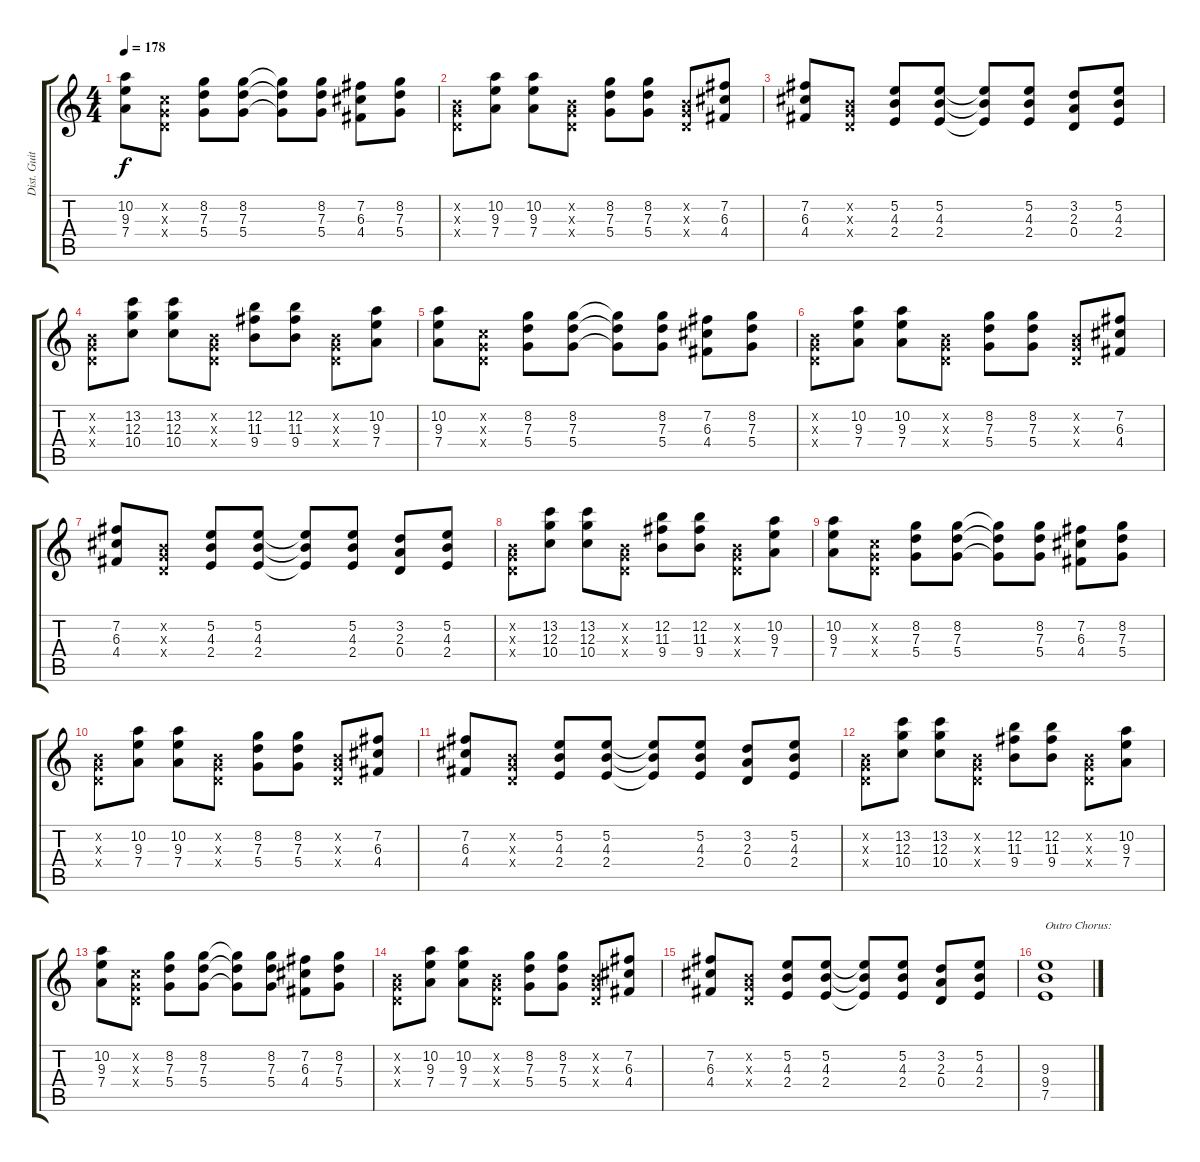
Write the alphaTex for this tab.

\track ("Dist. Guitar 2" "Dist. Guit") {mute instrument distortionguitar}
\staff {score tabs}
\tuning (E4 B3 G3 D3 A2 E2) {hide}
\ts (4 4)
\tempo 178
\clef g2
\ks c
(10.2 9.3 7.4).8{dy f} (1.2{x} 0.3{x} 0.4{x}).8 (8.2 7.3 5.4).8 (8.2 7.3 5.4).8 (8.2{t} 7.3{t} 5.4{t}).8 (8.2 7.3 5.4).8 (7.2 6.3 4.4).8 (8.2 7.3 5.4).8 |
(0.2{x} 0.3{x} 0.4{x}).8 (10.2 9.3 7.4).8 (10.2 9.3 7.4).8 (0.2{x} 0.3{x} 0.4{x}).8 (8.2 7.3 5.4).8 (8.2 7.3 5.4).8 (0.2{x} 0.3{x} 0.4{x}).8 (7.2 6.3 4.4).8 |
(7.2 6.3 4.4).8 (0.2{x} 0.3{x} 0.4{x}).8 (5.2 4.3 2.4).8 (5.2 4.3 2.4).8 (5.2{t} 4.3{t} 2.4{t}).8 (5.2 4.3 2.4).8 (3.2 2.3 0.4).8 (5.2 4.3 2.4).8 |
(0.2{x} 0.3{x} 0.4{x}).8 (13.2 12.3 10.4).8 (13.2 12.3 10.4).8 (0.2{x} 0.3{x} 0.4{x}).8 (12.2 11.3 9.4).8 (12.2 11.3 9.4).8 (0.2{x} 0.3{x} 0.4{x}).8 (10.2 9.3 7.4).8 |
(10.2 9.3 7.4).8 (1.2{x} 0.3{x} 0.4{x}).8 (8.2 7.3 5.4).8 (8.2 7.3 5.4).8 (8.2{t} 7.3{t} 5.4{t}).8 (8.2 7.3 5.4).8 (7.2 6.3 4.4).8 (8.2 7.3 5.4).8 |
(0.2{x} 0.3{x} 0.4{x}).8 (10.2 9.3 7.4).8 (10.2 9.3 7.4).8 (0.2{x} 0.3{x} 0.4{x}).8 (8.2 7.3 5.4).8 (8.2 7.3 5.4).8 (0.2{x} 0.3{x} 0.4{x}).8 (7.2 6.3 4.4).8 |
(7.2 6.3 4.4).8 (0.2{x} 0.3{x} 0.4{x}).8 (5.2 4.3 2.4).8 (5.2 4.3 2.4).8 (5.2{t} 4.3{t} 2.4{t}).8 (5.2 4.3 2.4).8 (3.2 2.3 0.4).8 (5.2 4.3 2.4).8 |
(0.2{x} 0.3{x} 0.4{x}).8 (13.2 12.3 10.4).8 (13.2 12.3 10.4).8 (0.2{x} 0.3{x} 0.4{x}).8 (12.2 11.3 9.4).8 (12.2 11.3 9.4).8 (0.2{x} 0.3{x} 0.4{x}).8 (10.2 9.3 7.4).8 |
(10.2 9.3 7.4).8 (1.2{x} 0.3{x} 0.4{x}).8 (8.2 7.3 5.4).8 (8.2 7.3 5.4).8 (8.2{t} 7.3{t} 5.4{t}).8 (8.2 7.3 5.4).8 (7.2 6.3 4.4).8 (8.2 7.3 5.4).8 |
(0.2{x} 0.3{x} 0.4{x}).8 (10.2 9.3 7.4).8 (10.2 9.3 7.4).8 (0.2{x} 0.3{x} 0.4{x}).8 (8.2 7.3 5.4).8 (8.2 7.3 5.4).8 (0.2{x} 0.3{x} 0.4{x}).8 (7.2 6.3 4.4).8 |
(7.2 6.3 4.4).8 (0.2{x} 0.3{x} 0.4{x}).8 (5.2 4.3 2.4).8 (5.2 4.3 2.4).8 (5.2{t} 4.3{t} 2.4{t}).8 (5.2 4.3 2.4).8 (3.2 2.3 0.4).8 (5.2 4.3 2.4).8 |
(0.2{x} 0.3{x} 0.4{x}).8 (13.2 12.3 10.4).8 (13.2 12.3 10.4).8 (0.2{x} 0.3{x} 0.4{x}).8 (12.2 11.3 9.4).8 (12.2 11.3 9.4).8 (0.2{x} 0.3{x} 0.4{x}).8 (10.2 9.3 7.4).8 |
(10.2 9.3 7.4).8 (1.2{x} 0.3{x} 0.4{x}).8 (8.2 7.3 5.4).8 (8.2 7.3 5.4).8 (8.2{t} 7.3{t} 5.4{t}).8 (8.2 7.3 5.4).8 (7.2 6.3 4.4).8 (8.2 7.3 5.4).8 |
(0.2{x} 0.3{x} 0.4{x}).8 (10.2 9.3 7.4).8 (10.2 9.3 7.4).8 (0.2{x} 0.3{x} 0.4{x}).8 (8.2 7.3 5.4).8 (8.2 7.3 5.4).8 (0.2{x} 0.3{x} 0.4{x}).8 (7.2 6.3 4.4).8 |
(7.2 6.3 4.4).8 (0.2{x} 0.3{x} 0.4{x}).8 (5.2 4.3 2.4).8 (5.2 4.3 2.4).8 (5.2{t} 4.3{t} 2.4{t}).8 (5.2 4.3 2.4).8 (3.2 2.3 0.4).8 (5.2 4.3 2.4).8 |
(9.3 9.4 7.5).1{txt "Outro Chorus:" volume 10 instrument distortionguitar}
